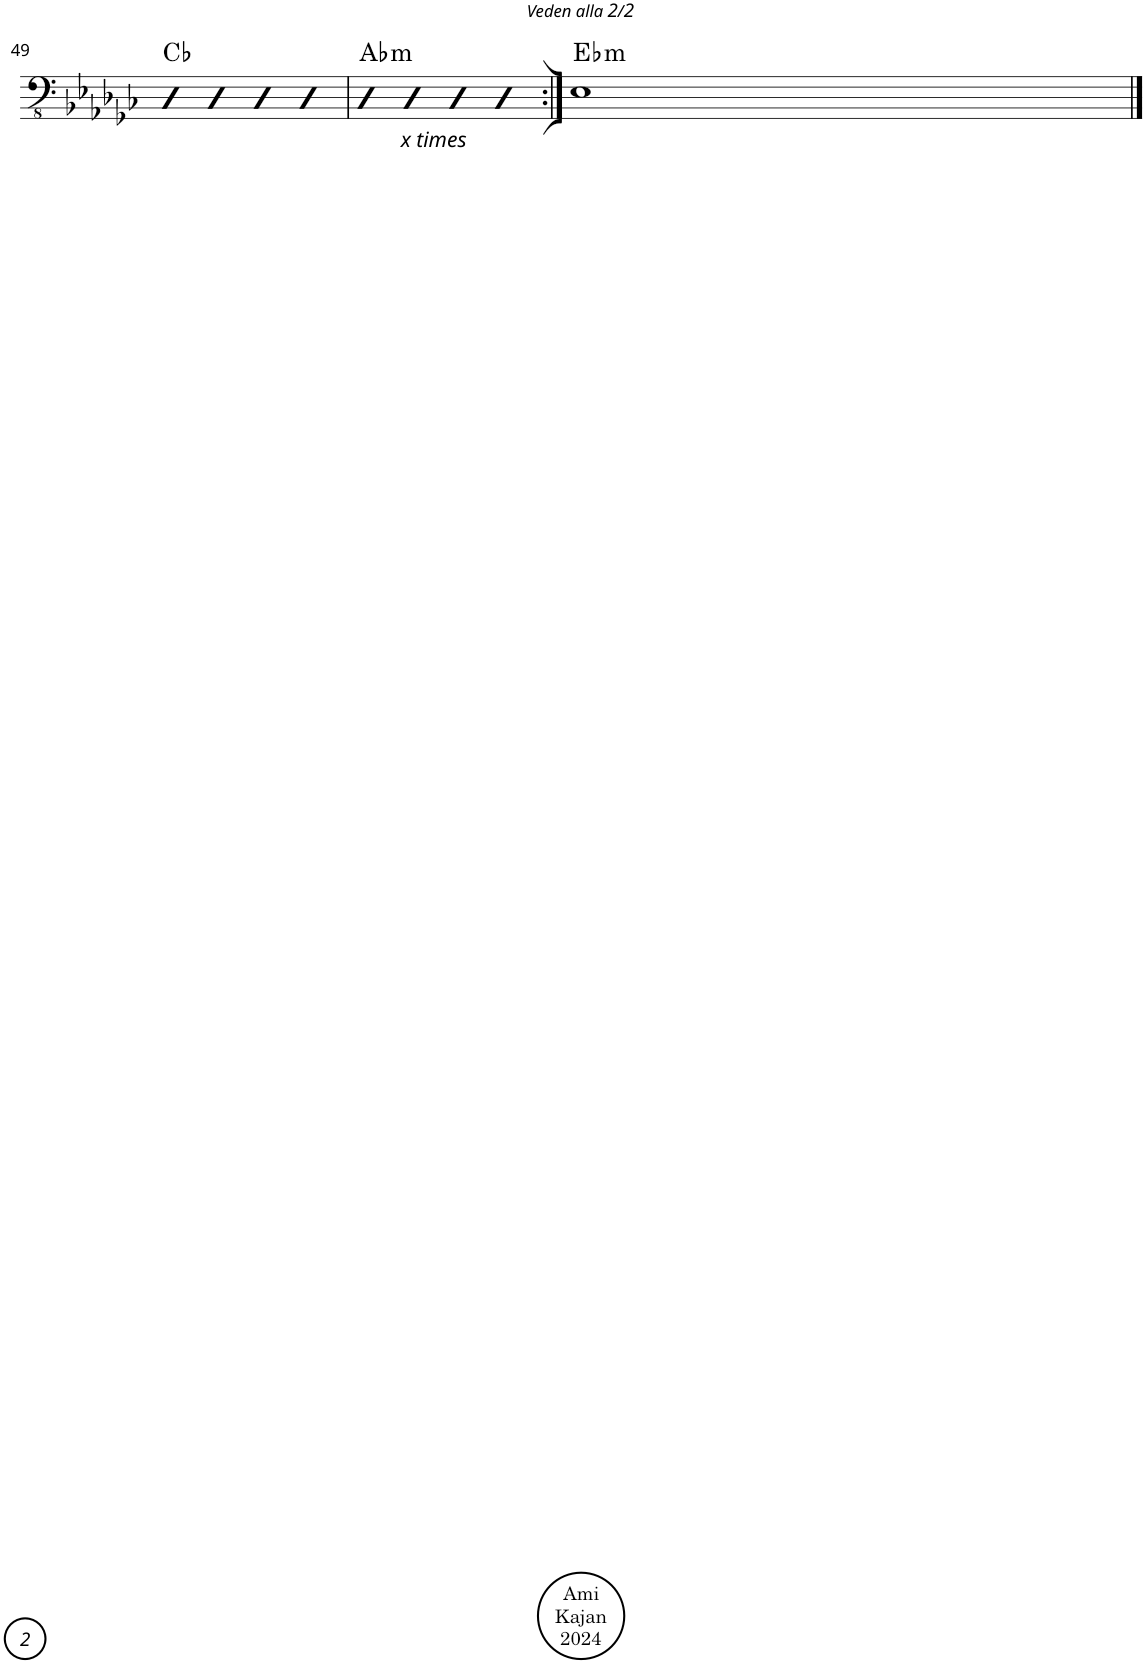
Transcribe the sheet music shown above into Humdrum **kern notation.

**kern	**harte
*part1	*part1
*staff1	*
*I"Acoustic Bass	*
*I'Bass	*
!!LO:PB:g=z
*clefFv4	*
*k[b-e-a-d-g-c-]	*
*M4/4	*
*met(c)	*
=49	=49
4DD-	Cb:maj
4DD-	.
4DD-	.
4DD-	.
=50	=50
!	!LO:H:kt=m
4DD-	Ab:min
4DD-	.
4DD-	.
!LO:TX:b:i:t=x times	!
4DD-	.
=51:|!	=51:|!
!	!LO:H:kt=m
1EE-	Eb:min
==	==
*-	*-
